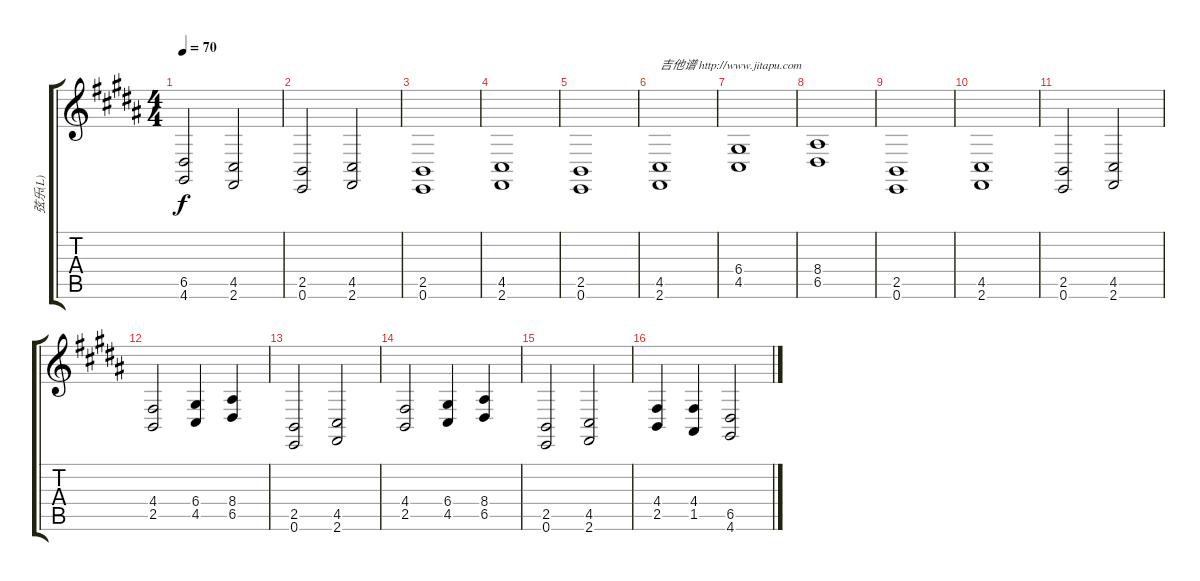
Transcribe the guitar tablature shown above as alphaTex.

\track ("弦乐(L)" "弦乐(L)") {instrument stringensemble2}
\staff {score tabs}
\tuning (E4 B3 G3 D3 A2 E2) {hide}
\ts (4 4)
\tempo 70
\clef g2
\ks b
(6.5 4.6).2{dy f} (4.5 2.6).2 |
(2.5 0.6).2 (4.5 2.6).2 |
(2.5 0.6).1 |
(4.5 2.6).1 |
(2.5 0.6).1 |
(4.5 2.6).1{txt "吉他谱 http://www.jitapu.com"} |
(6.4 4.5).1 |
(8.4 6.5).1 |
(2.5 0.6).1 |
(4.5 2.6).1 |
(2.5 0.6).2 (4.5 2.6).2 |
(4.4 2.5).2 (6.4 4.5).4 (8.4 6.5).4 |
(2.5 0.6).2 (4.5 2.6).2 |
(4.4 2.5).2 (6.4 4.5).4 (8.4 6.5).4 |
(2.5 0.6).2 (4.5 2.6).2 |
(4.4 2.5).4 (4.4 1.5).4 (6.5 4.6).2
